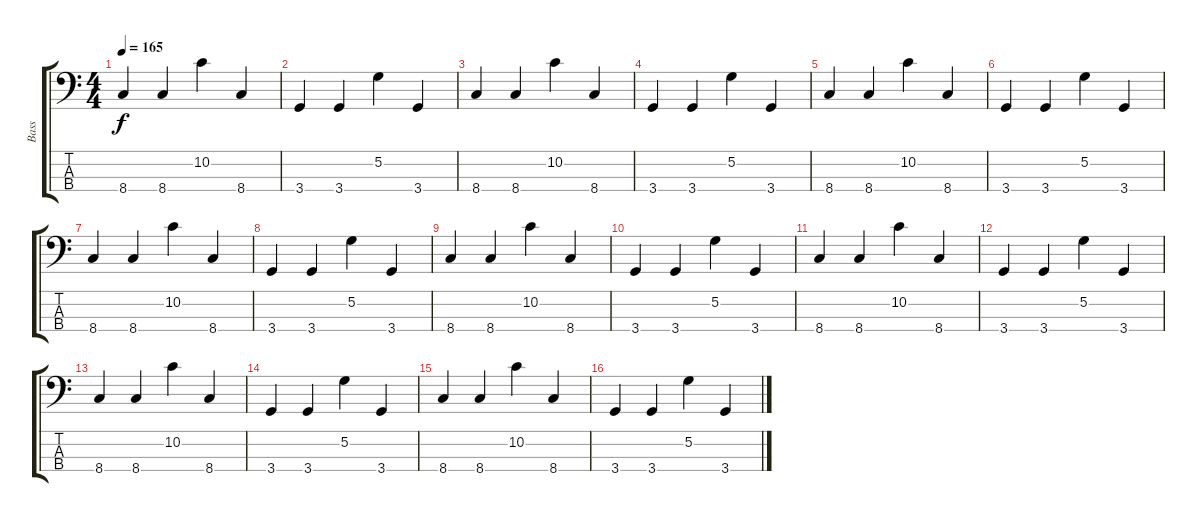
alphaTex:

\track ("Bass" "Bass") {instrument electricbasspick}
\staff {score tabs}
\tuning (G2 D2 A1 E1) {hide}
\ts (4 4)
\tempo 165
\clef f4
\ks c
8.4.4{dy f} 8.4.4 10.2.4 8.4.4 |
3.4.4 3.4.4 5.2.4 3.4.4 |
8.4.4 8.4.4 10.2.4 8.4.4 |
3.4.4 3.4.4 5.2.4 3.4.4 |
8.4.4 8.4.4 10.2.4 8.4.4 |
3.4.4 3.4.4 5.2.4 3.4.4 |
8.4.4 8.4.4 10.2.4 8.4.4 |
3.4.4 3.4.4 5.2.4 3.4.4 |
8.4.4 8.4.4 10.2.4 8.4.4 |
3.4.4 3.4.4 5.2.4 3.4.4 |
8.4.4 8.4.4 10.2.4 8.4.4 |
3.4.4 3.4.4 5.2.4 3.4.4 |
8.4.4 8.4.4 10.2.4 8.4.4 |
3.4.4 3.4.4 5.2.4 3.4.4 |
8.4.4 8.4.4 10.2.4 8.4.4 |
3.4.4 3.4.4 5.2.4 3.4.4
